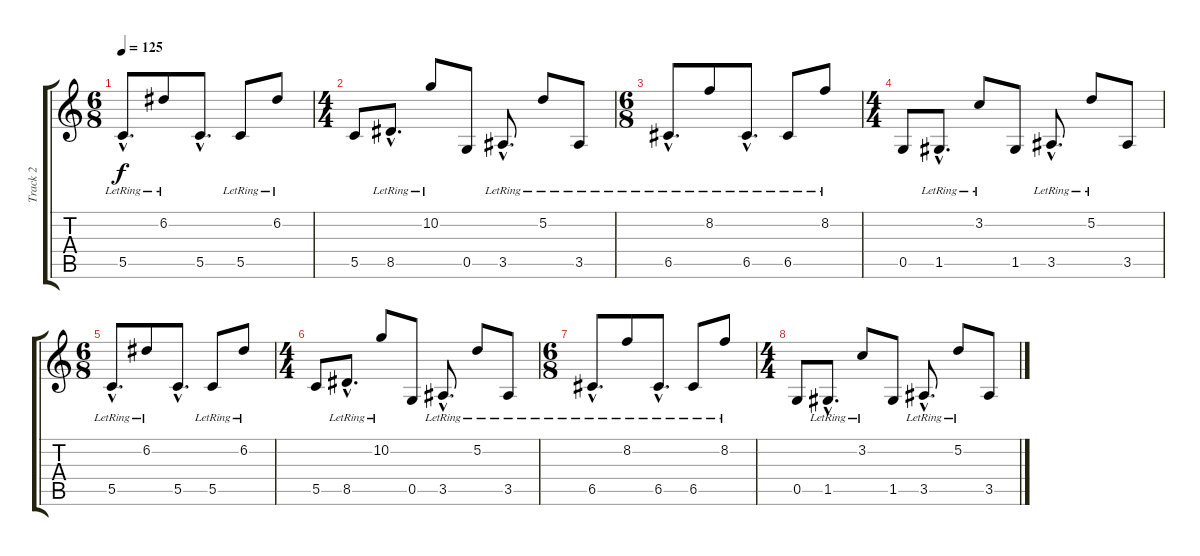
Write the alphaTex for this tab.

\track ("Track 2" "Track 2") {instrument acousticguitarsteel}
\staff {score tabs}
\tuning (D4 A3 F3 C3 G2 C2) {hide}
\ts (6 8)
\tempo 125
\clef g2
\ks c
5.5{hac lr}.8{d dy f} 6.2{lr}.8 5.5{hac}.8{d} 5.5{lr}.8 6.2{lr}.8 |
\ts (4 4)
5.5.8 8.5{hac lr}.8{d} 10.2{lr}.8 0.5.8 3.5{hac lr}.8{d} 5.2{lr}.8 3.5{lr}.8 |
\ts (6 8)
6.5{hac lr}.8{d} 8.2{lr}.8 6.5{hac lr}.8{d} 6.5{lr}.8 8.2{lr}.8 |
\ts (4 4)
0.5.8 1.5{hac lr}.8{d} 3.2{lr}.8 1.5.8 3.5{hac lr}.8{d} 5.2{lr}.8 3.5.8 |
\ts (6 8)
5.5{hac lr}.8{d} 6.2{lr}.8 5.5{hac}.8{d} 5.5{lr}.8 6.2{lr}.8 |
\ts (4 4)
5.5.8 8.5{hac lr}.8{d} 10.2{lr}.8 0.5.8 3.5{hac lr}.8{d} 5.2{lr}.8 3.5{lr}.8 |
\ts (6 8)
6.5{hac lr}.8{d} 8.2{lr}.8 6.5{hac lr}.8{d} 6.5{lr}.8 8.2{lr}.8 |
\ts (4 4)
0.5.8 1.5{hac lr}.8{d} 3.2{lr}.8 1.5.8 3.5{hac lr}.8{d} 5.2{lr}.8 3.5.8
